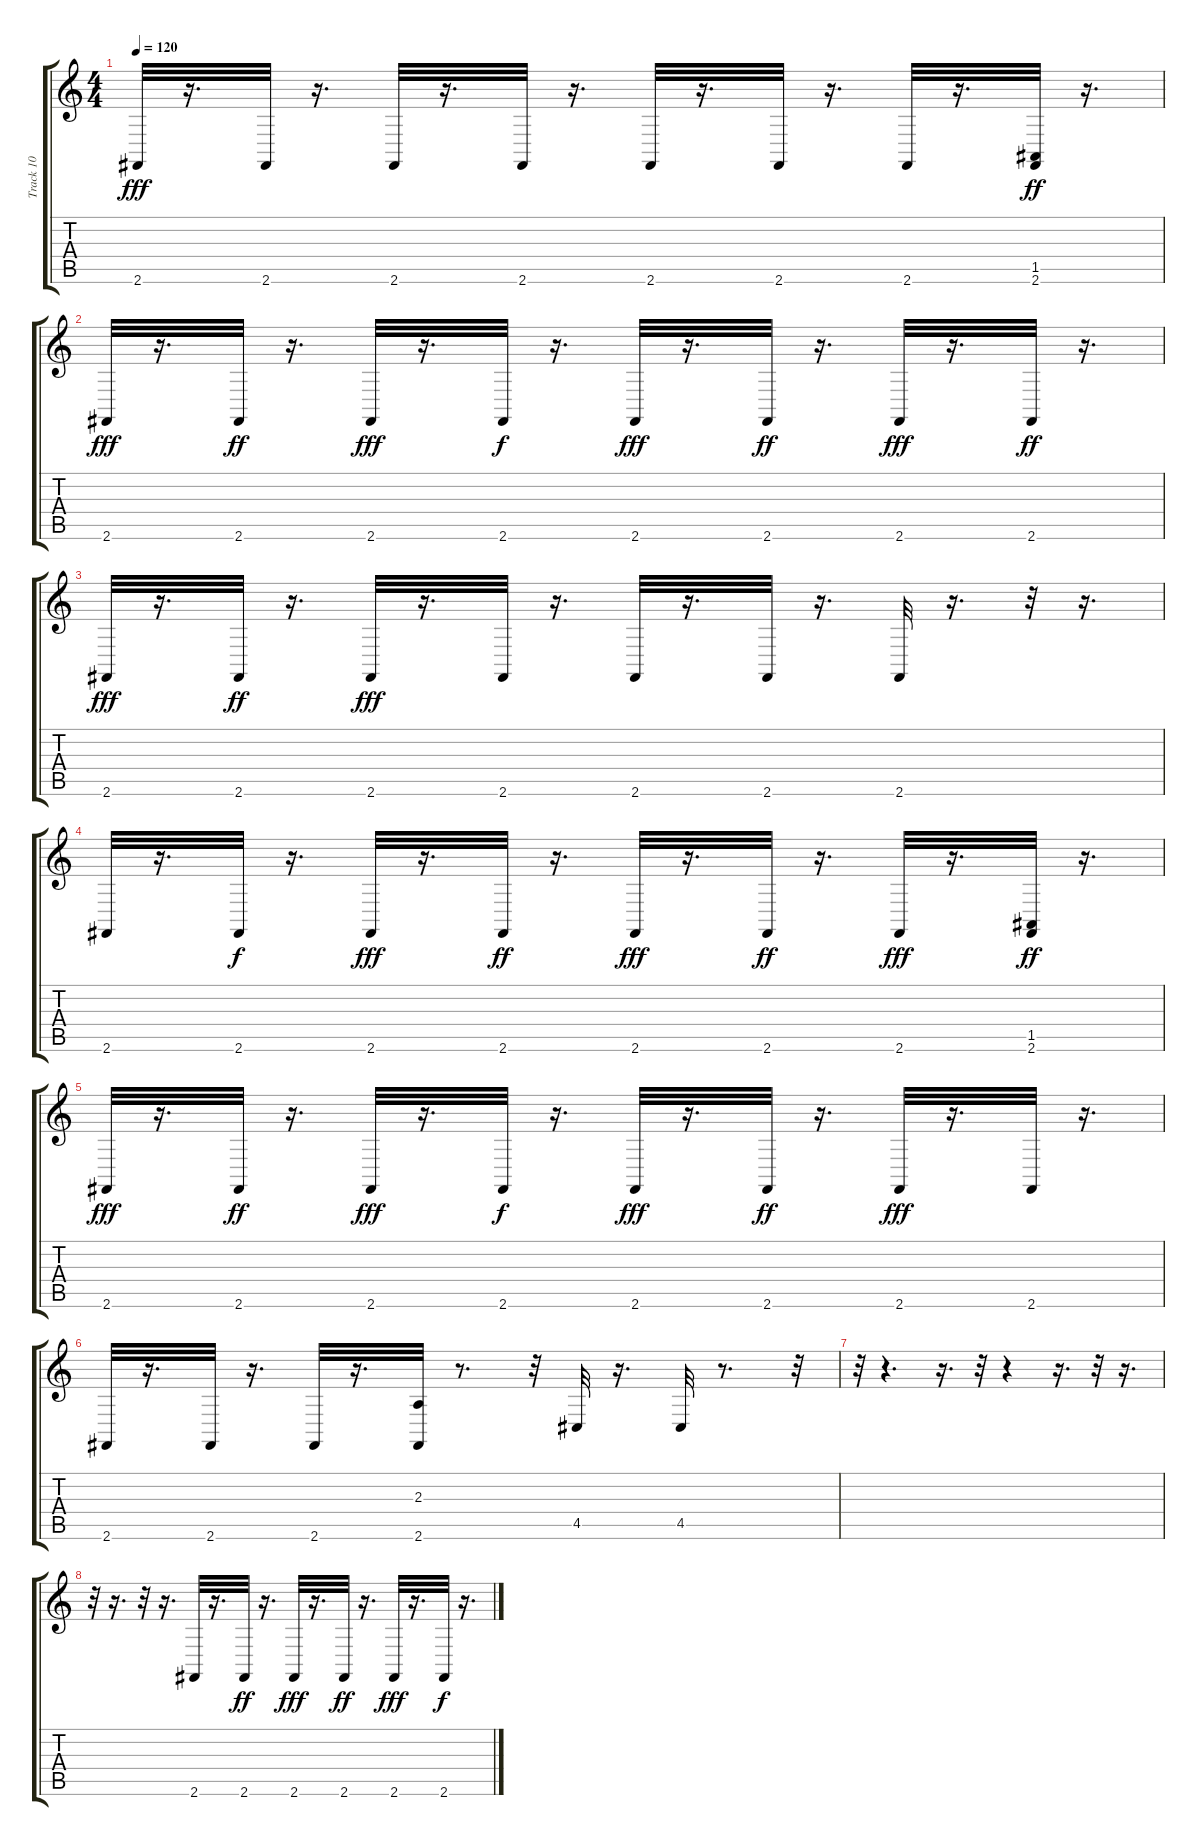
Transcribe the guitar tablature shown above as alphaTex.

\track ("Track 10" "Track 10") {instrument electricpiano1}
\staff {score tabs}
\tuning (E4 B3 G3 D3 A2 E2) {hide}
\ts (4 4)
\tempo 120
\clef g2
\ks c
2.6.32{dy fff} r.16{d} 2.6.32 r.16{d} 2.6.32 r.16{d} 2.6.32 r.16{d} 2.6.32 r.16{d} 2.6.32 r.16{d} 2.6.32 r.16{d} (1.5 2.6).32{dy ff} r.16{d} |
2.6.32{dy fff} r.16{d} 2.6.32{dy ff} r.16{d} 2.6.32{dy fff} r.16{d} 2.6.32{dy f} r.16{d} 2.6.32{dy fff} r.16{d} 2.6.32{dy ff} r.16{d} 2.6.32{dy fff} r.16{d} 2.6.32{dy ff} r.16{d} |
2.6.32{dy fff} r.16{d} 2.6.32{dy ff} r.16{d} 2.6.32{dy fff} r.16{d} 2.6.32 r.16{d} 2.6.32 r.16{d} 2.6.32 r.16{d} 2.6.32 r.16{d} r.32 r.16{d} |
2.6.32 r.16{d} 2.6.32{dy f} r.16{d} 2.6.32{dy fff} r.16{d} 2.6.32{dy ff} r.16{d} 2.6.32{dy fff} r.16{d} 2.6.32{dy ff} r.16{d} 2.6.32{dy fff} r.16{d} (1.5 2.6).32{dy ff} r.16{d} |
2.6.32{dy fff} r.16{d} 2.6.32{dy ff} r.16{d} 2.6.32{dy fff} r.16{d} 2.6.32{dy f} r.16{d} 2.6.32{dy fff} r.16{d} 2.6.32{dy ff} r.16{d} 2.6.32{dy fff} r.16{d} 2.6.32 r.16{d} |
2.6.32 r.16{d} 2.6.32 r.16{d} 2.6.32 r.16{d} (2.3 2.6).32 r.8{d} r.32 4.5.32 r.16{d} 4.5.32 r.8{d} r.32 |
r.32 r.4{d} r.16{d} r.32 r.4 r.16{d} r.32 r.16{d} |
r.32 r.16{d} r.32 r.16{d} 2.6.32 r.16{d} 2.6.32{dy ff} r.16{d} 2.6.32{dy fff} r.16{d} 2.6.32{dy ff} r.16{d} 2.6.32{dy fff} r.16{d} 2.6.32{dy f} r.16{d}
